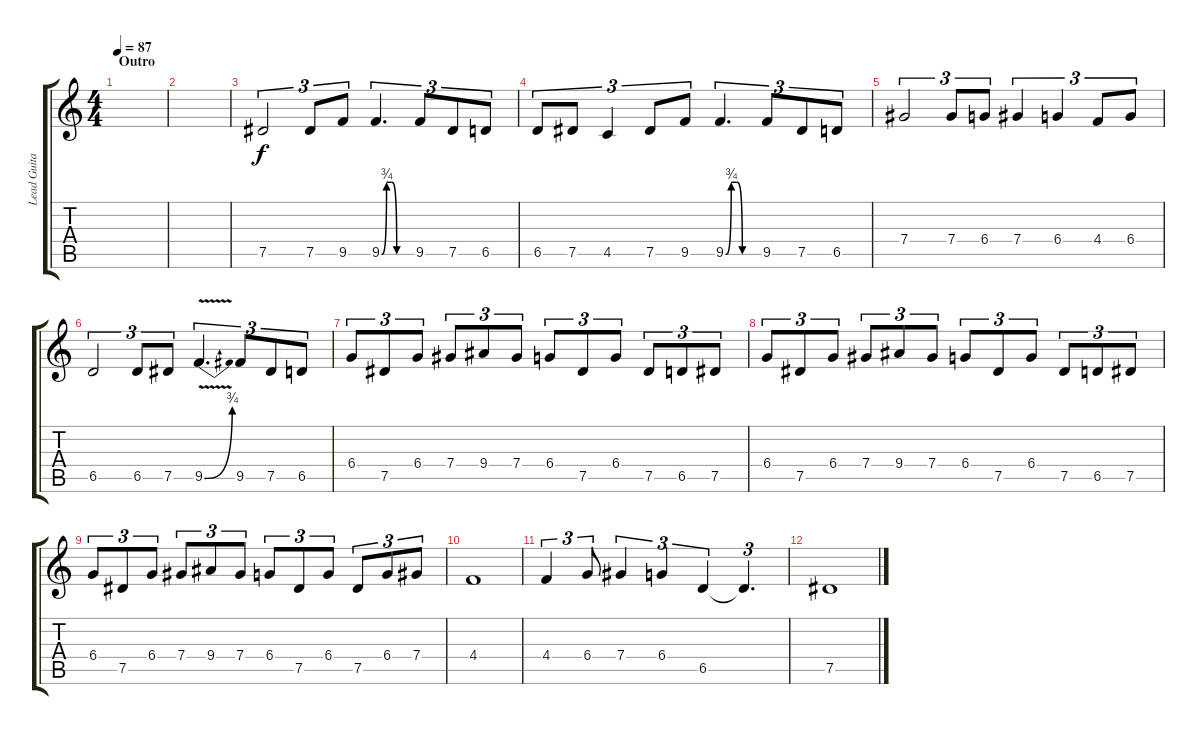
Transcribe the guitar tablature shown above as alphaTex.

\track ("Lead Guitar" "Lead Guita") {instrument overdrivenguitar}
\staff {score tabs}
\tuning (Eb4 Bb3 Gb3 Db3 Ab2 Eb2) {hide}
\ts (4 4)
\section ("" "Outro")
\tempo 87
\clef g2
\ks c
|
|
7.5.2{tu (3 2)} 7.5.8{tu (3 2)} 9.5.8{tu (3 2)} 9.5{be (custom 0 0 10 3 20 3 30 0 60 0)}.4{d tu (3 2)} 9.5.8{tu (3 2)} 7.5.8{tu (3 2)} 6.5.8{tu (3 2)} |
6.5.8{tu (3 2)} 7.5.8{tu (3 2)} 4.5.4{tu (3 2)} 7.5.8{tu (3 2)} 9.5.8{tu (3 2)} 9.5{be (custom 0 0 10 3 20 3 30 0 60 0)}.4{d tu (3 2)} 9.5.8{tu (3 2)} 7.5.8{tu (3 2)} 6.5.8{tu (3 2)} |
7.4.2{tu (3 2)} 7.4.8{tu (3 2)} 6.4.8{tu (3 2)} 7.4.4{tu (3 2)} 6.4.4{tu (3 2)} 4.4.8{tu (3 2)} 6.4.8{tu (3 2)} |
6.5.2{tu (3 2)} 6.5.8{tu (3 2)} 7.5.8{tu (3 2)} 9.5{be (bend 0 0 60 3) v}.4{d tu (3 2)} 9.5.8{tu (3 2)} 7.5.8{tu (3 2)} 6.5.8{tu (3 2)} |
6.4.8{tu (3 2)} 7.5.8{tu (3 2)} 6.4.8{tu (3 2)} 7.4.8{tu (3 2)} 9.4.8{tu (3 2)} 7.4.8{tu (3 2)} 6.4.8{tu (3 2)} 7.5.8{tu (3 2)} 6.4.8{tu (3 2)} 7.5.8{tu (3 2)} 6.5.8{tu (3 2)} 7.5.8{tu (3 2)} |
6.4.8{tu (3 2)} 7.5.8{tu (3 2)} 6.4.8{tu (3 2)} 7.4.8{tu (3 2)} 9.4.8{tu (3 2)} 7.4.8{tu (3 2)} 6.4.8{tu (3 2)} 7.5.8{tu (3 2)} 6.4.8{tu (3 2)} 7.5.8{tu (3 2)} 6.5.8{tu (3 2)} 7.5.8{tu (3 2)} |
6.4.8{tu (3 2)} 7.5.8{tu (3 2)} 6.4.8{tu (3 2)} 7.4.8{tu (3 2)} 9.4.8{tu (3 2)} 7.4.8{tu (3 2)} 6.4.8{tu (3 2)} 7.5.8{tu (3 2)} 6.4.8{tu (3 2)} 7.5.8{tu (3 2)} 6.4.8{tu (3 2)} 7.4.8{tu (3 2)} |
4.4.1 |
4.4.4{tu (3 2)} 6.4.8{tu (3 2)} 7.4.4{tu (3 2)} 6.4.4{tu (3 2)} 6.5.4{tu (3 2)} 6.5{t}.4{d tu (3 2)} |
7.5.1
